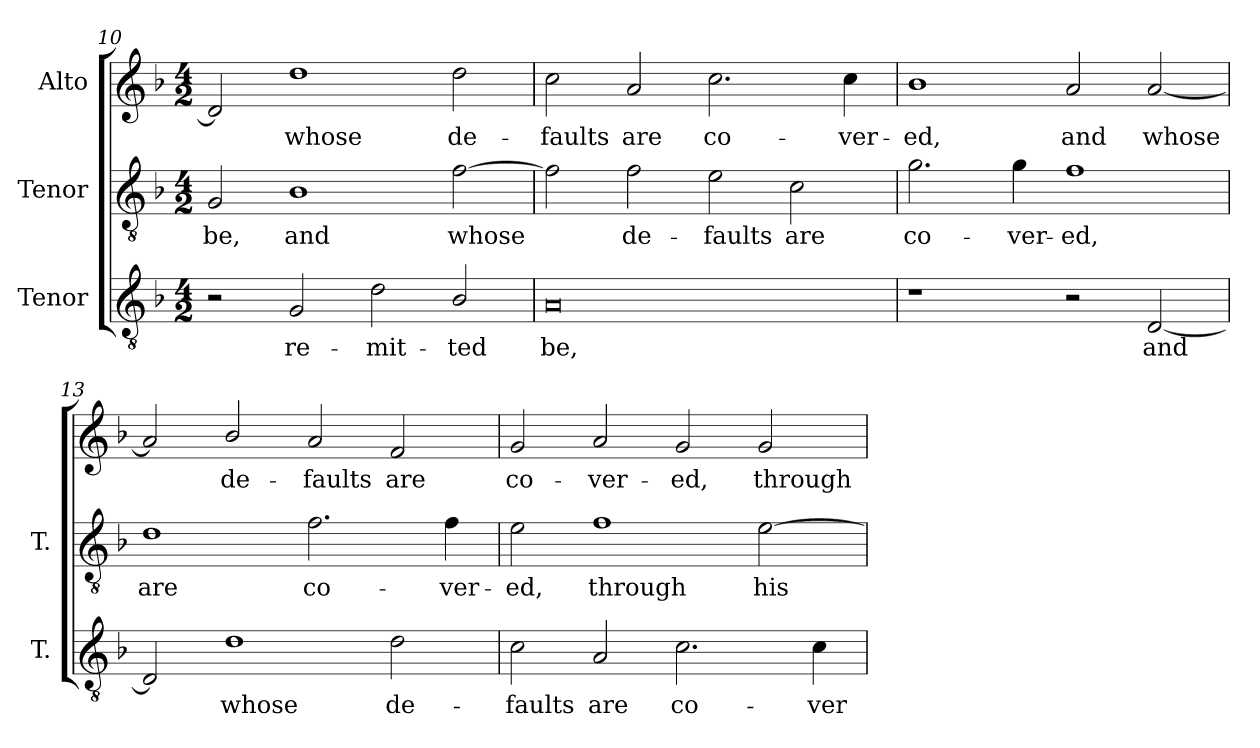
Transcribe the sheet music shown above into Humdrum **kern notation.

**kern	**text	**kern	**text	**kern	**text
*part3	*part3	*part2	*part2	*part1	*part1
*staff3	*staff3	*staff2	*staff2	*staff1	*staff1
*I"Tenor	*	*I"Tenor	*	*I"Alto	*
*I'T.	*	*I'T.	*	*	*
!!LO:LB:g=z
*clefGv2	*	*clefGv2	*	*clefG2	*
*ITrd7c12	*	*ITrd7c12	*	*	*
*k[b-]	*	*k[b-]	*	*k[b-]	*
*F:	*	*F:	*	*F:	*
*M4/2	*	*M4/2	*	*M4/2	*
=10	=10	=10	=10	=10	=10
!	!	!	!LO:LY:b:color=#000000	!	!
2r	.	2GGi/	be,	2di/]	.
!	!LO:LY:b:color=#000000	!	!	!	!
!	!	!	!LO:LY:b:color=#000000	!	!
!	!	!	!	!	!LO:LY:b:color=#000000
2GGi/	re-	1BB-i	and	1ddi	whose
!	!LO:LY:b:color=#000000	!	!	!	!
2Di\	-mit-	.	.	.	.
!	!LO:LY:b:color=#000000	!	!	!	!
!	!	!	!LO:LY:b:color=#000000	!	!
!	!	!	!	!	!LO:LY:b:color=#000000
2BB-i/	-ted	[2Fi\	whose	2ddi\	de-
=11	=11	=11	=11	=11	=11
!	!LO:LY:b:color=#000000	!	!	!	!
!	!	!	!	!	!LO:LY:b:color=#000000
0AAi	be,	2Fi\]	.	2cci\	-faults
!	!	!	!LO:LY:b:color=#000000	!	!
!	!	!	!	!	!LO:LY:b:color=#000000
.	.	2Fi\	de-	2ai/	are
!	!	!	!LO:LY:b:color=#000000	!	!
!	!	!	!	!	!LO:LY:b:color=#000000
.	.	2Ei\	-faults	2.cci\	co-
!	!	!	!LO:LY:b:color=#000000	!	!
.	.	2Ci\	are	.	.
!	!	!	!	!	!LO:LY:b:color=#000000
.	.	.	.	4cci\	-ver-
=12	=12	=12	=12	=12	=12
!	!	!	!LO:LY:b:color=#000000	!	!
!	!	!	!	!	!LO:LY:b:color=#000000
1r	.	2.Gi\	co-	1b-i	-ed,
!	!	!	!LO:LY:b:color=#000000	!	!
.	.	4Gi\	-ver-	.	.
!	!	!	!LO:LY:b:color=#000000	!	!
!	!	!	!	!	!LO:LY:b:color=#000000
2r	.	1Fi	-ed,	2ai/	and
!	!LO:LY:b:color=#000000	!	!	!	!
!	!	!	!	!	!LO:LY:b:color=#000000
[2DDi/	and	.	.	[2ai/	whose
=13	=13	=13	=13	=13	=13
!	!	!	!LO:LY:b:color=#000000	!	!
2DDi/]	.	1Di	are	2ai/]	.
!	!LO:LY:b:color=#000000	!	!	!	!
!	!	!	!	!	!LO:LY:b:color=#000000
1Di	whose	.	.	2b-i/	de-
!	!	!	!LO:LY:b:color=#000000	!	!
!	!	!	!	!	!LO:LY:b:color=#000000
.	.	2.Fi\	co-	2ai/	-faults
!	!LO:LY:b:color=#000000	!	!	!	!
!	!	!	!	!	!LO:LY:b:color=#000000
2Di\	de-	.	.	2fi/	are
!	!	!	!LO:LY:b:color=#000000	!	!
.	.	4Fi\	-ver-	.	.
=14	=14	=14	=14	=14	=14
!	!LO:LY:b:color=#000000	!	!	!	!
!	!	!	!LO:LY:b:color=#000000	!	!
!	!	!	!	!	!LO:LY:b:color=#000000
2Ci\	-faults	2Ei\	-ed,	2gi/	co-
!	!LO:LY:b:color=#000000	!	!	!	!
!	!	!	!LO:LY:b:color=#000000	!	!
!	!	!	!	!	!LO:LY:b:color=#000000
2AAi/	are	1Fi	through	2ai/	-ver-
!	!LO:LY:b:color=#000000	!	!	!	!
!	!	!	!	!	!LO:LY:b:color=#000000
2.Ci\	co-	.	.	2gi/	-ed,
!	!	!	!LO:LY:b:color=#000000	!	!
!	!	!	!	!	!LO:LY:b:color=#000000
.	.	[2Ei\	his	2gi/	through
!	!LO:LY:b:color=#000000	!	!	!	!
4Ci\	-ver-	.	.	.	.
=	=	=	=	=	=
*-	*-	*-	*-	*-	*-
